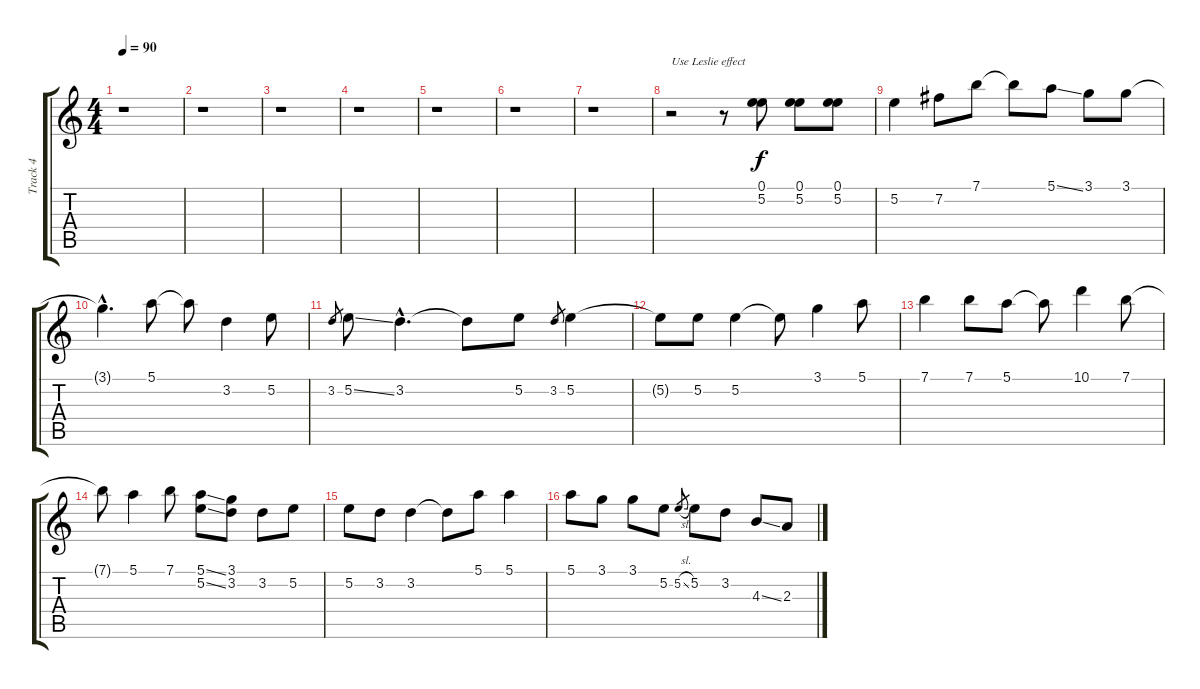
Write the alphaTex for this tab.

\track ("Track 4" "Track 4") {instrument overdrivenguitar}
\staff {score tabs}
\tuning (E4 B3 G3 D3 A2 E2) {hide}
\ts (4 4)
\tempo 90
\clef g2
\ks c
r.1{dy f} |
r.1 |
r.1 |
r.1 |
r.1 |
r.1 |
r.1 |
r.2{txt "Use Leslie effect"} r.8 (0.1 5.2).8 (0.1 5.2).8 (0.1 5.2).8 |
5.2.4 7.2.8 7.1.8 7.1{t}.8 5.1{ss}.8 3.1.8 3.1.8 |
3.1{hac t}.4{d} 5.1.8 5.1{t}.8 3.2.4 5.2.8 |
3.2.8{gr} 5.2{ss}.8 3.2{hac}.4{d} 3.2{t}.8 5.2.8 3.2.8{gr} 5.2.4 |
5.2{t}.8 5.2.8 5.2.4 5.2{t}.8 3.1.4 5.1.8 |
7.1.4 7.1.8 5.1.8 5.1{t}.8 10.1.4 7.1.8 |
7.1{t}.8 5.1.4 7.1.8 (5.1{ss} 5.2{ss}).8 (3.1 3.2).8 3.2.8 5.2.8 |
5.2.8 3.2.8 3.2.4 3.2{t}.8 5.1.8 5.1.4 |
5.1.8 3.1.8 3.1.8 5.2.8 5.2{sl}.8{gr} 5.2.8 3.2.8 4.3{ss}.8 2.3.8
